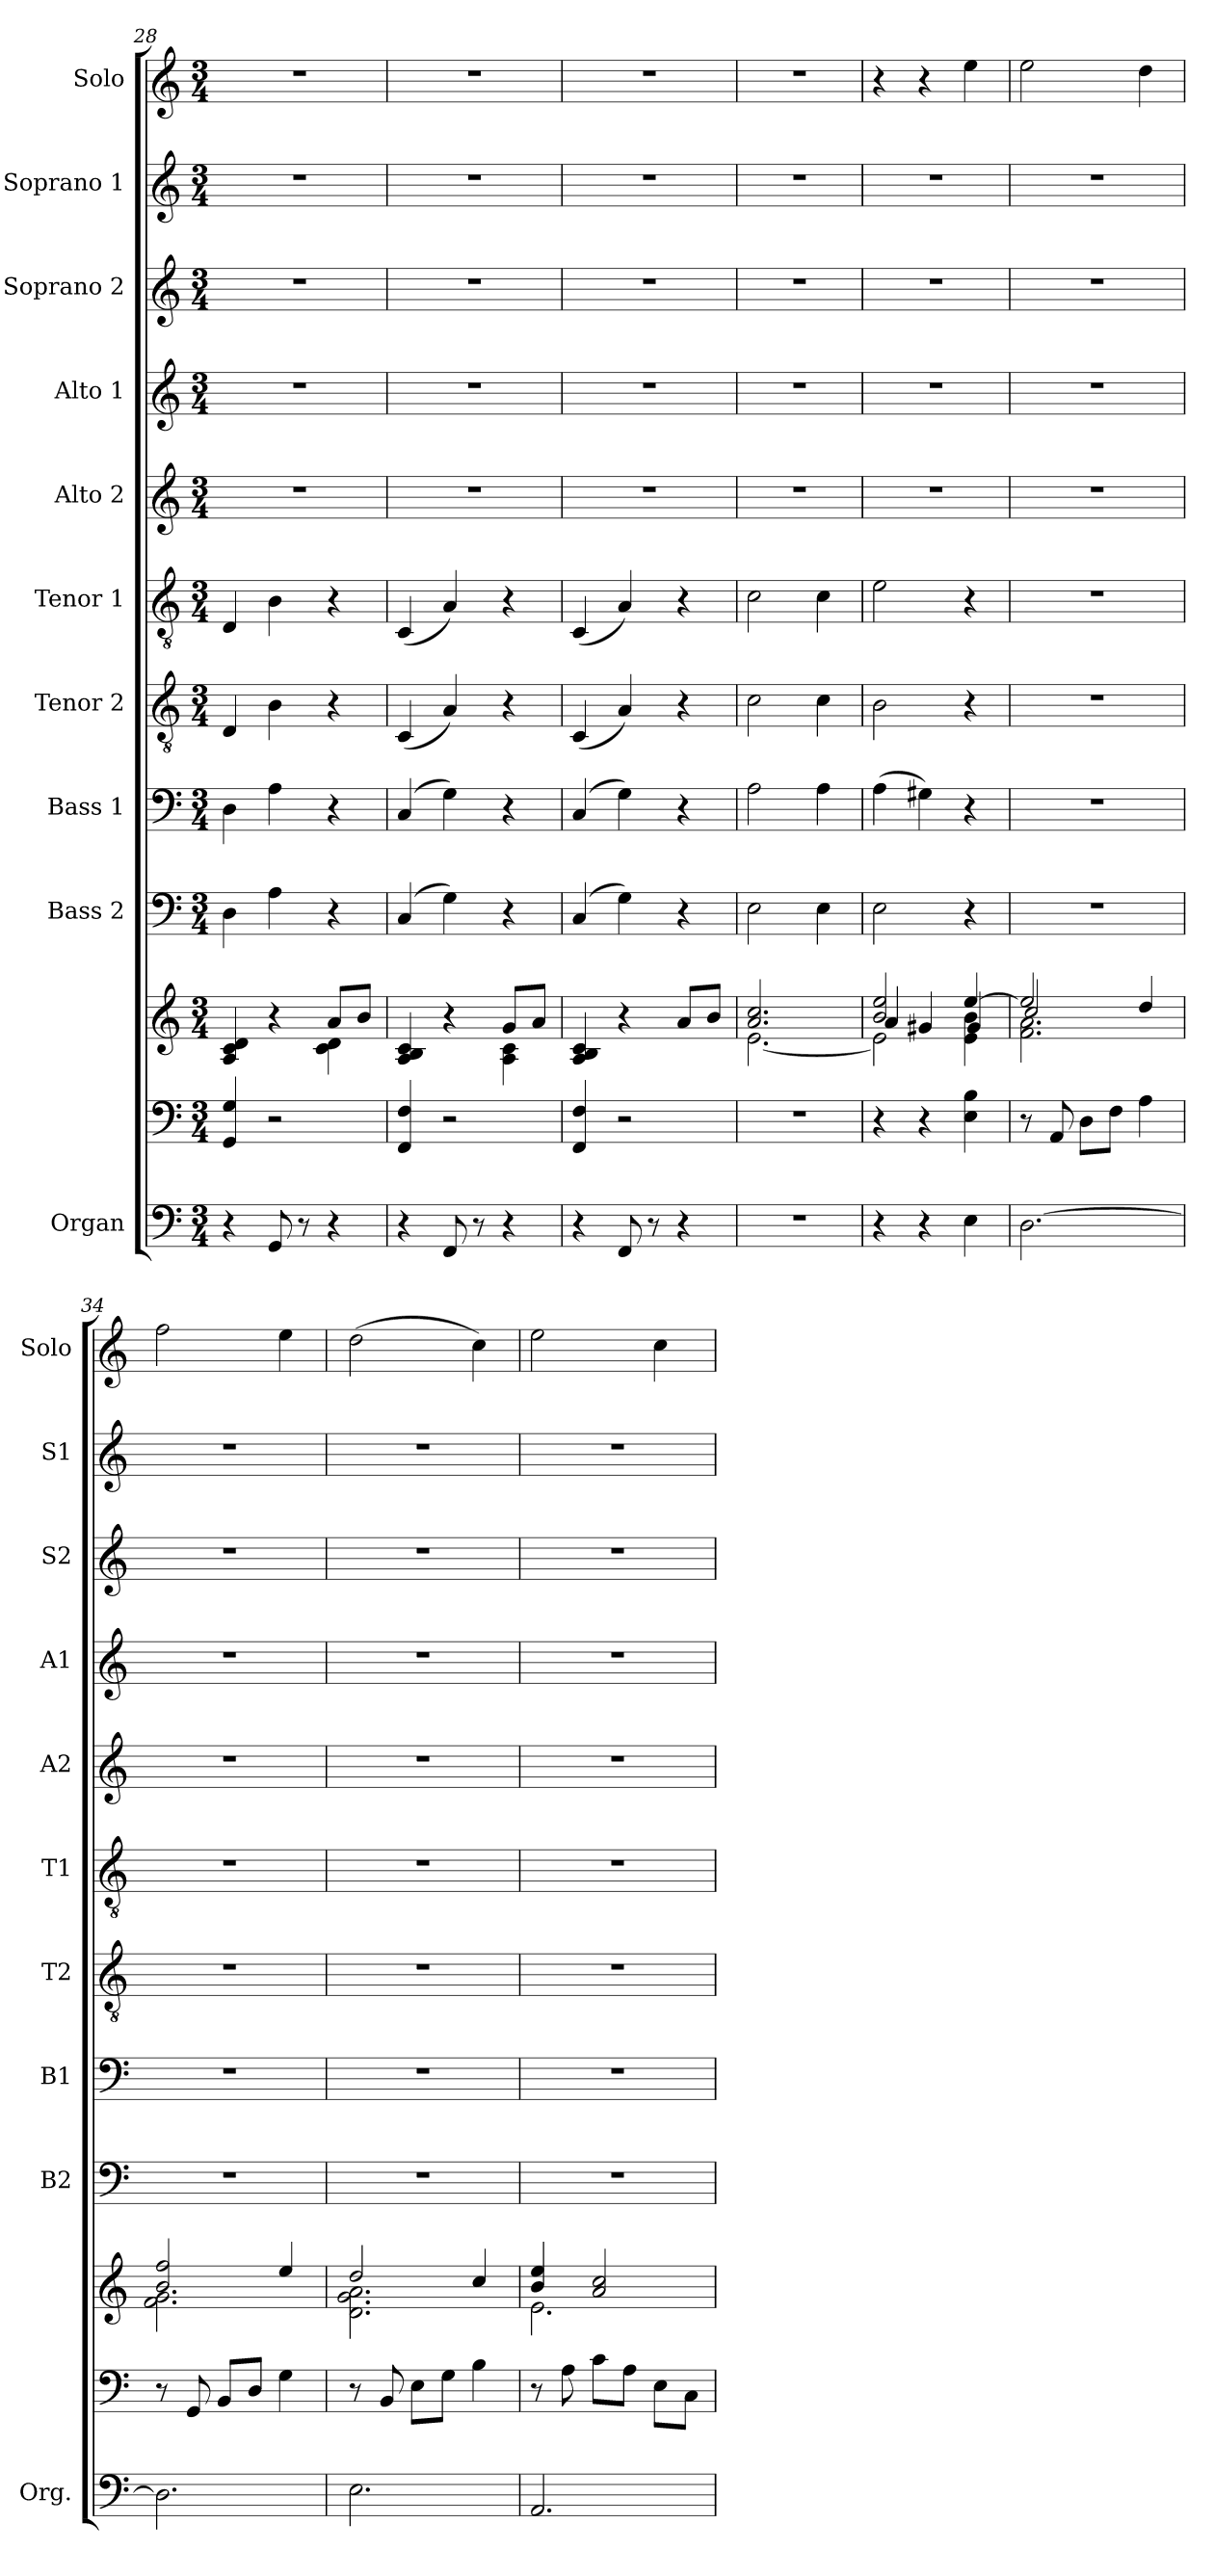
**kern	**kern	**kern	**kern	**kern	**kern	**kern	**kern	**kern	**kern	**kern	**kern
*part10	*part10	*part10	*part9	*part8	*part7	*part6	*part5	*part4	*part3	*part2	*part1
*staff12	*staff11	*staff10	*staff9	*staff8	*staff7	*staff6	*staff5	*staff4	*staff3	*staff2	*staff1
*I"Organ	*	*	*I"Bass 2	*I"Bass 1	*I"Tenor 2	*I"Tenor 1	*I"Alto 2	*I"Alto 1	*I"Soprano 2	*I"Soprano 1	*I"Solo
*I'Org.	*	*	*I'B2	*I'B1	*I'T2	*I'T1	*I'A2	*I'A1	*I'S2	*I'S1	*I'Solo
!!LO:PB:g=z
*clefF4	*clefF4	*clefG2	*clefF4	*clefF4	*clefGv2	*clefGv2	*clefG2	*clefG2	*clefG2	*clefG2	*clefG2
*k[]	*k[]	*k[]	*k[]	*k[]	*k[]	*k[]	*k[]	*k[]	*k[]	*k[]	*k[]
*M3/4	*M3/4	*M3/4	*M3/4	*M3/4	*M3/4	*M3/4	*M3/4	*M3/4	*M3/4	*M3/4	*M3/4
=28	=28	=28	=28	=28	=28	=28	=28	=28	=28	=28	=28
*	*	*^	*	*	*	*	*	*	*	*	*
4r	4GG/ 4G/	4A/ 4c/ 4d/	2ryy	4D\	4D\	4D/	4D/	2.r	2.r	2.r	2.r	2.r
8GG/	2r	4r	.	4A\	4A\	4B\	4B\	.	.	.	.	.
8r	.	.	.	.	.	.	.	.	.	.	.	.
4r	.	8a/L	4c\ 4d\	4r	4r	4r	4r	.	.	.	.	.
.	.	8b/J	.	.	.	.	.	.	.	.	.	.
=29	=29	=29	=29	=29	=29	=29	=29	=29	=29	=29	=29	=29
4r	4FF/ 4F/	4A/ 4B/ 4c/	2ryy	(>4C/	(>4C/	(<4C/	(<4C/	2.r	2.r	2.r	2.r	2.r
8FF/	2r	4r	.	4G\)	4G\)	4A/)	4A/)	.	.	.	.	.
8r	.	.	.	.	.	.	.	.	.	.	.	.
4r	.	8g/L	4A\ 4c\	4r	4r	4r	4r	.	.	.	.	.
.	.	8a/J	.	.	.	.	.	.	.	.	.	.
*	*	*v	*v	*	*	*	*	*	*	*	*	*
=30	=30	=30	=30	=30	=30	=30	=30	=30	=30	=30	=30
4r	4FF/ 4F/	4A/ 4B/ 4c/	(>4C/	(>4C/	(<4C/	(<4C/	2.r	2.r	2.r	2.r	2.r
8FF/	2r	4r	4G\)	4G\)	4A/)	4A/)	.	.	.	.	.
8r	.	.	.	.	.	.	.	.	.	.	.
4r	.	8a/L	4r	4r	4r	4r	.	.	.	.	.
.	.	8b/J	.	.	.	.	.	.	.	.	.
=31	=31	=31	=31	=31	=31	=31	=31	=31	=31	=31	=31
*	*	*^	*	*	*	*	*	*	*	*	*
2.r	2.r	2.a/ 2.cc/	[2.e\	2E\	2A\	2c\	2c\	2.r	2.r	2.r	2.r	2.r
.	.	.	.	4E\	4A\	4c\	4c\	.	.	.	.	.
=32	=32	=32	=32	=32	=32	=32	=32	=32	=32	=32	=32	=32
*	*	*	*^	*	*	*	*	*	*	*	*	*
4r	4r	2b/ 2ee/	2e\]	4a/	2E\	(>4A\	2B\	2e\	2.r	2.r	2.r	2.r	4r
4r	4r	.	.	4g#X/	.	4G#X\)	.	.	.	.	.	.	4r
4E\	4E\ 4B\	[4ee/	4e\ 4b\	4g#/	4r	4r	4r	4r	.	.	.	.	4ee\
=33	=33	=33	=33	=33	=33	=33	=33	=33	=33	=33	=33	=33	=33
[2.D\	8r	2ee/]	2.f\ 2.a\	2cc/	2.r	2.r	2.r	2.r	2.r	2.r	2.r	2.r	2ee\
.	8AA/	.	.	.	.	.	.	.	.	.	.	.	.
.	8D\L	.	.	.	.	.	.	.	.	.	.	.	.
.	8F\J	.	.	.	.	.	.	.	.	.	.	.	.
.	4A\	4dd/	.	4ryy	.	.	.	.	.	.	.	.	4dd\
*	*	*	*v	*v	*	*	*	*	*	*	*	*	*
=34	=34	=34	=34	=34	=34	=34	=34	=34	=34	=34	=34	=34
2.D\]	8r	2b/ 2ff/	2.f\ 2.g\	2.r	2.r	2.r	2.r	2.r	2.r	2.r	2.r	2ff\
.	8GG/	.	.	.	.	.	.	.	.	.	.	.
.	8BB/L	.	.	.	.	.	.	.	.	.	.	.
.	8D/J	.	.	.	.	.	.	.	.	.	.	.
.	4G\	4ee/	.	.	.	.	.	.	.	.	.	4ee\
=35	=35	=35	=35	=35	=35	=35	=35	=35	=35	=35	=35	=35
2.E\	8r	2dd/	2.d\ 2.g\ 2.a\	2.r	2.r	2.r	2.r	2.r	2.r	2.r	2.r	(>2dd\
.	8BB/	.	.	.	.	.	.	.	.	.	.	.
.	8E\L	.	.	.	.	.	.	.	.	.	.	.
.	8G\J	.	.	.	.	.	.	.	.	.	.	.
.	4B\	4cc/	.	.	.	.	.	.	.	.	.	4cc\)
!!LO:PB:g=z
=36	=36	=36	=36	=36	=36	=36	=36	=36	=36	=36	=36	=36
2.AA/	8r	4b/ 4ee/	2.e\	2.r	2.r	2.r	2.r	2.r	2.r	2.r	2.r	2ee\
.	8A\	.	.	.	.	.	.	.	.	.	.	.
.	8c\L	2a/ 2cc/	.	.	.	.	.	.	.	.	.	.
.	8A\J	.	.	.	.	.	.	.	.	.	.	.
.	8E\L	.	.	.	.	.	.	.	.	.	.	4cc\
.	8C\J	.	.	.	.	.	.	.	.	.	.	.
*	*	*v	*v	*	*	*	*	*	*	*	*	*
=	=	=	=	=	=	=	=	=	=	=	=
*-	*-	*-	*-	*-	*-	*-	*-	*-	*-	*-	*-
